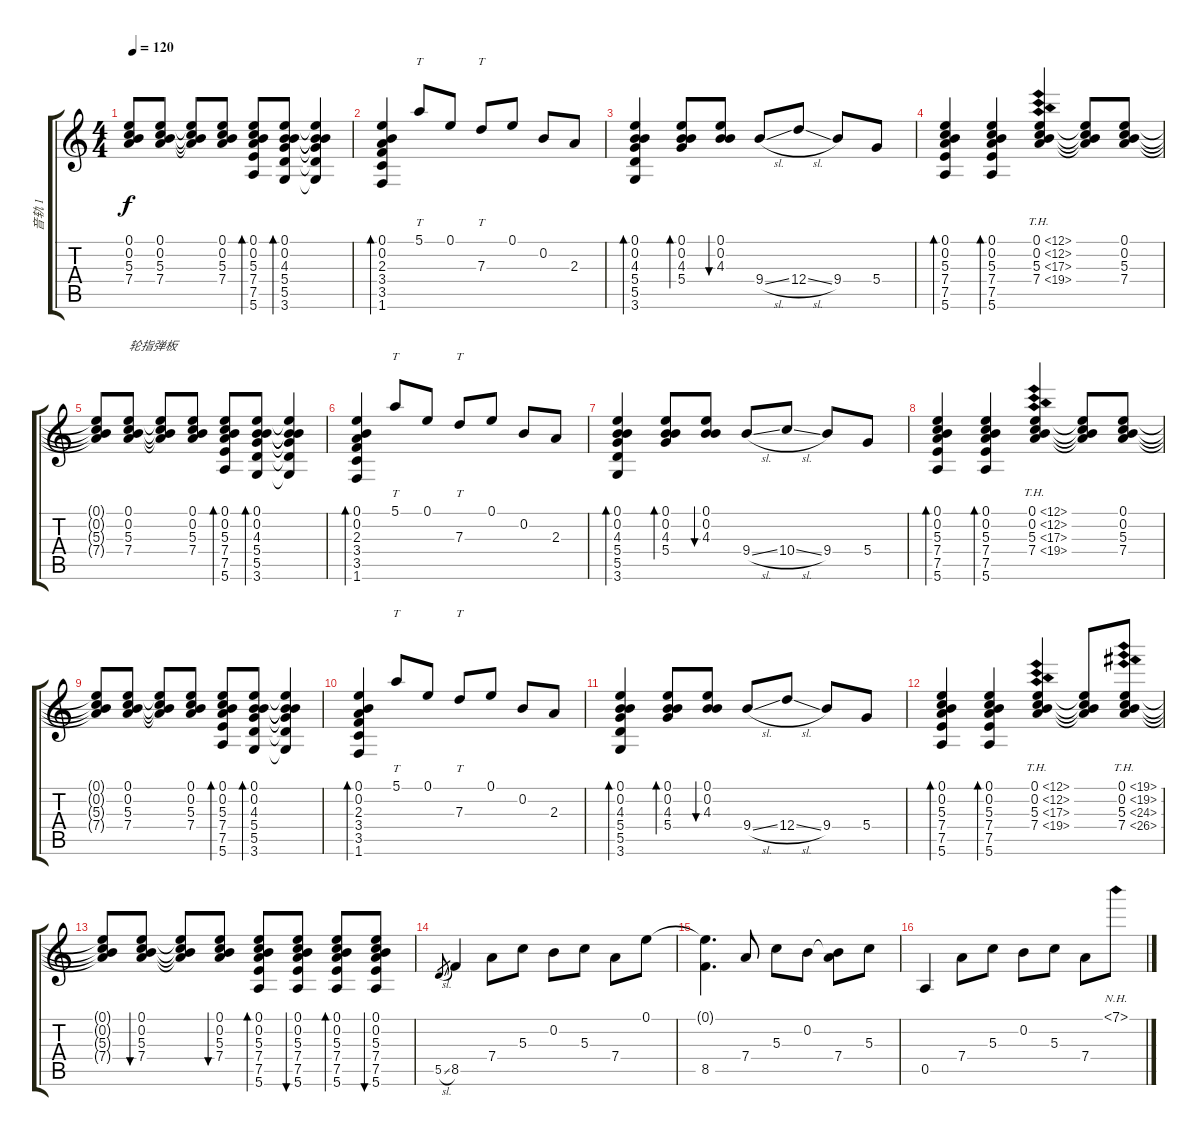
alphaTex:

\track ("音轨 1" "音轨 1") {instrument acousticguitarsteel}
\staff {score tabs}
\tuning (E4 B3 G3 D3 A2 E2) {hide}
\ts (4 4)
\tempo 120
\clef g2
\ks c
(0.1{t} 0.2{t} 5.3{t} 7.4{t}).8{dy f beam Up} (0.1 0.2 5.3 7.4).8{beam Up} (0.1{t} 0.2{t} 5.3{t} 7.4{t}).8{beam Up} (0.1 0.2 5.3 7.4).8{beam Up} (0.1 0.2 5.3 7.4 7.5 5.6).8{bd 30 beam Up} (0.1 0.2 4.3 5.4 5.5 3.6).8{bd 30 beam Up} (0.1{t} 0.2{t} 4.3{t} 5.4{t} 5.5{t} 3.6{t}).4{beam Up} |
(0.1 0.2 2.3 3.4 3.5 1.6).4{bd 120 beam Up} 5.1.8{tt beam Up} 0.1.8{beam Up} 7.3.8{tt beam Up} 0.1.8{beam Up} 0.2.8{beam Up} 2.3.8{beam Up} |
(0.1 0.2 4.3 5.4 5.5 3.6).4{bd 120 beam Up} (0.1 0.2 4.3 5.4).8{bd 30 beam Up} (0.1 0.2 4.3).8{bu 30 beam Up} 9.4{sl}.8{beam Up} 12.4{sl}.8{beam Up} 9.4.8{beam Up} 5.4.8{beam Up} |
(0.1 0.2 5.3 7.4 7.5 5.6).4{bd 30 beam Up} (0.1 0.2 5.3 7.4 7.5 5.6).4{bd 30 beam Up} (0.1{th 12} 0.2{th 12} 5.3{th 12} 7.4{th 12}).4{beam Up} (0.1{t} 0.2{t} 5.3{t} 7.4{t}).8{beam Up} (0.1 0.2 5.3 7.4).8{beam Up} |
(0.1{t} 0.2{t} 5.3{t} 7.4{t}).8{beam Up} (0.1 0.2 5.3 7.4).8{txt "轮指弹板" beam Up} (0.1{t} 0.2{t} 5.3{t} 7.4{t}).8{beam Up} (0.1 0.2 5.3 7.4).8{beam Up} (0.1 0.2 5.3 7.4 7.5 5.6).8{bd 30 beam Up} (0.1 0.2 4.3 5.4 5.5 3.6).8{bd 30 beam Up} (0.1{t} 0.2{t} 4.3{t} 5.4{t} 5.5{t} 3.6{t}).4{beam Up} |
(0.1 0.2 2.3 3.4 3.5 1.6).4{bd 120 beam Up} 5.1.8{tt beam Up} 0.1.8{beam Up} 7.3.8{tt beam Up} 0.1.8{beam Up} 0.2.8{beam Up} 2.3.8{beam Up} |
(0.1 0.2 4.3 5.4 5.5 3.6).4{bd 120 beam Up} (0.1 0.2 4.3 5.4).8{bd 30 beam Up} (0.1 0.2 4.3).8{bu 30 beam Up} 9.4{sl}.8{beam Up} 10.4{sl}.8{beam Up} 9.4.8{beam Up} 5.4.8{beam Up} |
(0.1 0.2 5.3 7.4 7.5 5.6).4{bd 120 beam Up} (0.1 0.2 5.3 7.4 7.5 5.6).4{bd 30 beam Up} (0.1{th 12} 0.2{th 12} 5.3{th 12} 7.4{th 12}).4{beam Up} (0.1{t} 0.2{t} 5.3{t} 7.4{t}).8{beam Up} (0.1 0.2 5.3 7.4).8 |
(0.1{t} 0.2{t} 5.3{t} 7.4{t}).8{beam Up} (0.1 0.2 5.3 7.4).8{beam Up} (0.1{t} 0.2{t} 5.3{t} 7.4{t}).8{beam Up} (0.1 0.2 5.3 7.4).8{beam Up} (0.1 0.2 5.3 7.4 7.5 5.6).8{bd 30 beam Up} (0.1 0.2 4.3 5.4 5.5 3.6).8{bd 30 beam Up} (0.1{t} 0.2{t} 4.3{t} 5.4{t} 5.5{t} 3.6{t}).4{beam Up} |
(0.1 0.2 2.3 3.4 3.5 1.6).4{bd 120 beam Up} 5.1.8{tt beam Up} 0.1.8{beam Up} 7.3.8{tt beam Up} 0.1.8{beam Up} 0.2.8{beam Up} 2.3.8{beam Up} |
(0.1 0.2 4.3 5.4 5.5 3.6).4{bd 120 beam Up} (0.1 0.2 4.3 5.4).8{bd 30 beam Up} (0.1 0.2 4.3).8{bu 30 beam Up} 9.4{sl}.8{beam Up} 12.4{sl}.8{beam Up} 9.4.8{beam Up} 5.4.8{beam Up} |
(0.1 0.2 5.3 7.4 7.5 5.6).4{bd 30 beam Up} (0.1 0.2 5.3 7.4 7.5 5.6).4{bd 30 beam Up} (0.1{th 12} 0.2{th 12} 5.3{th 12} 7.4{th 12}).4{beam Up} (0.1{t} 0.2{t} 5.3{t} 7.4{t}).8{beam Up} (0.1{th 19} 0.2{th 19} 5.3{th 19} 7.4{th 19}).8 |
(0.1{t} 0.2{t} 5.3{t} 7.4{t}).8{beam Up} (0.1 0.2 5.3 7.4).8{bu 60 beam Up} (0.1{t} 0.2{t} 5.3{t} 7.4{t}).8{beam Up} (0.1 0.2 5.3 7.4).8{bu 60 beam Up} (0.1 0.2 5.3 7.4 7.5 5.6).8{bd 30 beam Up} (0.1 0.2 5.3 7.4 7.5 5.6).8{bu 60 beam Up} (0.1 0.2 5.3 7.4 7.5 5.6).8{bd 30 beam Up} (0.1 0.2 5.3 7.4 7.5 5.6).8{bu 60 beam Up} |
5.5{sl}.8{gr} 8.5.4 7.4.8 5.3.8 0.2.8 5.3.8 7.4.8 0.1.8 |
(0.1{t} 8.5).4{d} 7.4.8 5.3.8 0.2.8 (0.2{t} 7.4).8 5.3.8 |
0.5.4 7.4.8 5.3.8 0.2.8 5.3.8 7.4.8 7.1{nh}.8
